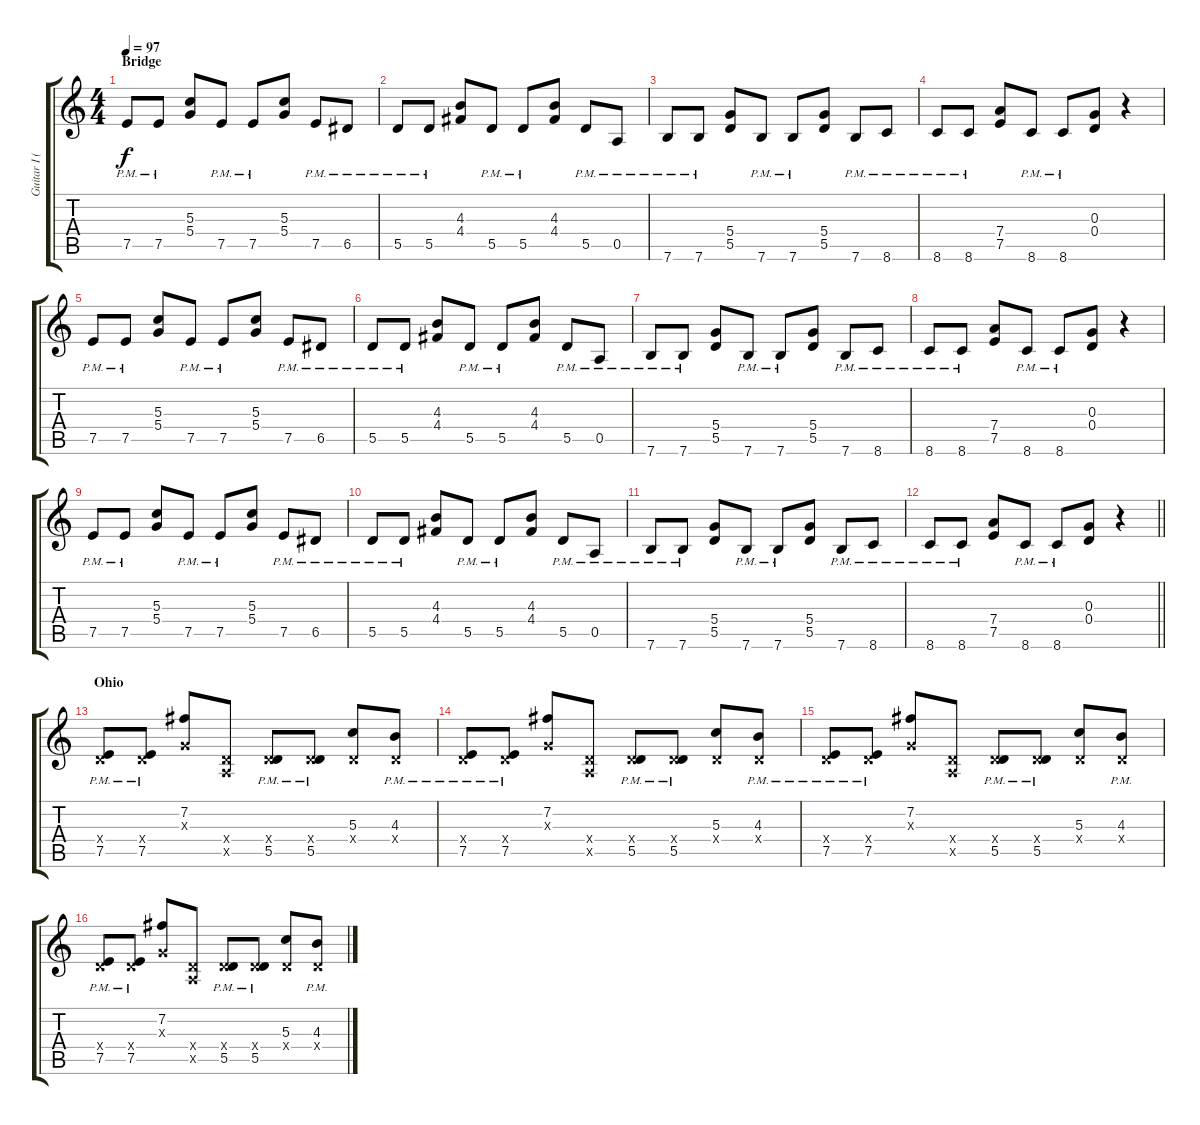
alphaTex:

\track ("Guitar I (Rhythm)" "Guitar I (") {instrument electricguitarclean}
\staff {score tabs}
\tuning (E4 B3 G3 D3 A2 E2) {hide}
\ts (4 4)
\section ("" "Bridge")
\tempo 97
\clef g2
\ks c
7.5{pm}.8{dy f} 7.5{pm}.8 (5.3 5.4).8 7.5{pm}.8 7.5{pm}.8 (5.3 5.4).8 7.5{pm}.8 6.5{pm}.8 |
5.5{pm}.8 5.5{pm}.8 (4.3 4.4).8 5.5{pm}.8 5.5{pm}.8 (4.3 4.4).8 5.5{pm}.8 0.5{pm}.8 |
7.6{pm}.8 7.6{pm}.8 (5.4 5.5).8 7.6{pm}.8 7.6{pm}.8 (5.4 5.5).8 7.6{pm}.8 8.6{pm}.8 |
8.6{pm}.8 8.6{pm}.8 (7.4 7.5).8 8.6{pm}.8 8.6{pm}.8 (0.3 0.4).8 r.4 |
7.5{pm}.8 7.5{pm}.8 (5.3 5.4).8 7.5{pm}.8 7.5{pm}.8 (5.3 5.4).8 7.5{pm}.8 6.5{pm}.8 |
5.5{pm}.8 5.5{pm}.8 (4.3 4.4).8 5.5{pm}.8 5.5{pm}.8 (4.3 4.4).8 5.5{pm}.8 0.5{pm}.8 |
7.6{pm}.8 7.6{pm}.8 (5.4 5.5).8 7.6{pm}.8 7.6{pm}.8 (5.4 5.5).8 7.6{pm}.8 8.6{pm}.8 |
8.6{pm}.8 8.6{pm}.8 (7.4 7.5).8 8.6{pm}.8 8.6{pm}.8 (0.3 0.4).8 r.4 |
7.5{pm}.8 7.5{pm}.8 (5.3 5.4).8 7.5{pm}.8 7.5{pm}.8 (5.3 5.4).8 7.5{pm}.8 6.5{pm}.8 |
5.5{pm}.8 5.5{pm}.8 (4.3 4.4).8 5.5{pm}.8 5.5{pm}.8 (4.3 4.4).8 5.5{pm}.8 0.5{pm}.8 |
7.6{pm}.8 7.6{pm}.8 (5.4 5.5).8 7.6{pm}.8 7.6{pm}.8 (5.4 5.5).8 7.6{pm}.8 8.6{pm}.8 |
\barLineRight lightlight
8.6{pm}.8 8.6{pm}.8 (7.4 7.5).8 8.6{pm}.8 8.6{pm}.8 (0.3 0.4).8 r.4 |
\section ("" "Ohio")
(0.4{x} 7.5{pm}).8 (0.4{x} 7.5{pm}).8 (7.2 0.3{x}).8 (0.4{x} 0.5{x}).8 (0.4{x} 5.5{pm}).8 (0.4{x} 5.5{pm}).8 (5.3 0.4{x}).8 (4.3{pm} 0.4{x}).8 |
(0.4{x} 7.5{pm}).8 (0.4{x} 7.5{pm}).8 (7.2 0.3{x}).8 (0.4{x} 0.5{x}).8 (0.4{x} 5.5{pm}).8 (0.4{x} 5.5{pm}).8 (5.3 0.4{x}).8 (4.3{pm} 0.4{x}).8 |
(0.4{x} 7.5{pm}).8 (0.4{x} 7.5{pm}).8 (7.2 0.3{x}).8 (0.4{x} 0.5{x}).8 (0.4{x} 5.5{pm}).8 (0.4{x} 5.5{pm}).8 (5.3 0.4{x}).8 (4.3{pm} 0.4{x}).8 |
(0.4{x} 7.5{pm}).8 (0.4{x} 7.5{pm}).8 (7.2 0.3{x}).8 (0.4{x} 0.5{x}).8 (0.4{x} 5.5{pm}).8 (0.4{x} 5.5{pm}).8 (5.3 0.4{x}).8 (4.3{pm} 0.4{x}).8
